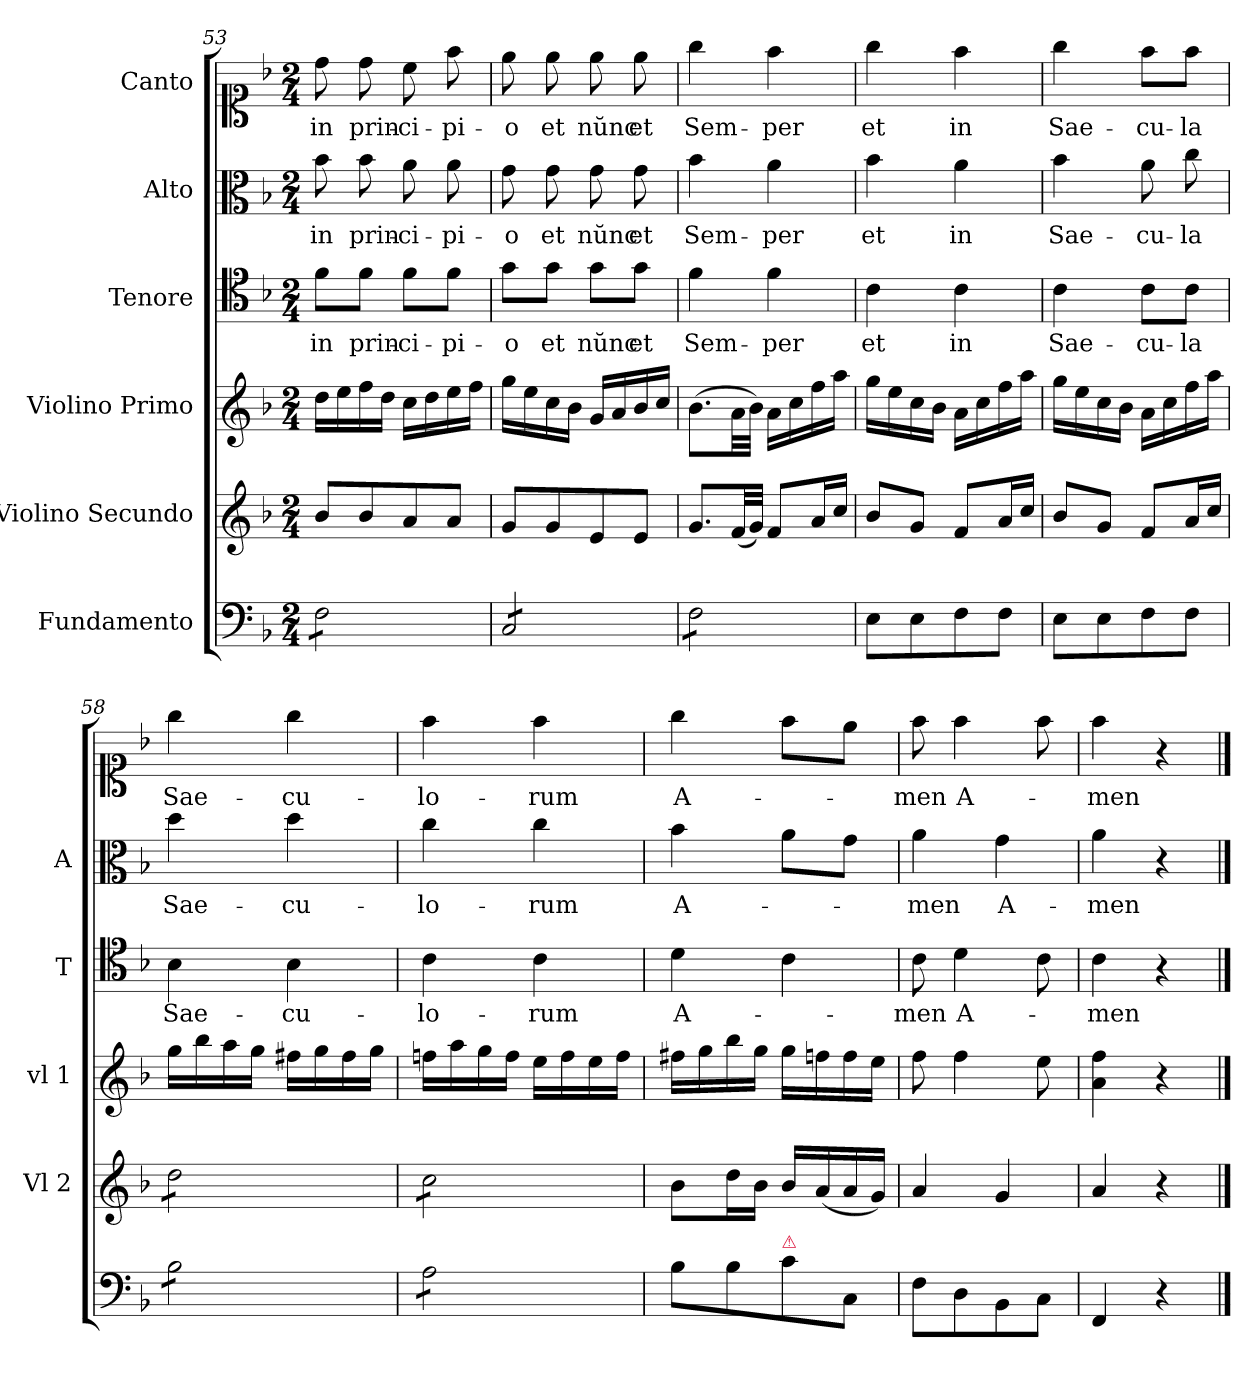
**kern	**kern	**kern	**kern	**text	**kern	**text	**kern	**text
*part6	*part5	*part4	*part3	*part3	*part2	*part2	*part1	*part1
*staff6	*staff5	*staff4	*staff3	*staff3	*staff2	*staff2	*staff1	*staff1
*I"Fundamento	*I"Violino Secundo	*I"Violino Primo	*I"Tenore	*	*I"Alto	*	*I"Canto	*
*	*I'Vl 2	*I'vl 1	*I'T	*	*I'A	*	*	*
*clefF4	*clefG2	*clefG2	*clefC4	*	*clefC3	*	*clefC1	*
*k[b-]	*k[b-]	*k[b-]	*k[b-]	*	*k[b-]	*	*k[b-]	*
*F:	*F:	*F:	*F:	*	*F:	*	*F:	*
*M2/4	*M2/4	*M2/4	*M2/4	*	*M2/4	*	*M2/4	*
=53	=53	=53	=53	=53	=53	=53	=53	=53
*tremolo	*	*	*	*	*	*	*	*
8F\L	8b-/L	16dd\LL	8f\L	in	8b-\	in	8dd\	in
.	.	16ee\	.	.	.	.	.	.
8F\	8b-/	16ff\	8f\J	prin-	8b-\	prin-	8dd\	prin-
.	.	16dd\JJ	.	.	.	.	.	.
8F\	8a/	16cc\LL	8f\L	-ci-	8a\	-ci-	8cc\	-ci-
.	.	16dd\	.	.	.	.	.	.
8F\J	8a/J	16ee\	8f\J	-pi-	8a\	-pi-	8ff\	-pi-
.	.	16ff\JJ	.	.	.	.	.	.
=54	=54	=54	=54	=54	=54	=54	=54	=54
8C/L	8g/L	16gg\LL	8g\L	-o	8g\	-o	8ee\	-o
.	.	16ee\	.	.	.	.	.	.
8C/	8g/	16cc\	8g\J	et	8g\	et	8ee\	et
.	.	16b-\JJ	.	.	.	.	.	.
8C/	8e/	16g/LL	8g\L	nŭnc	8g\	nŭnc	8ee\	nŭnc
.	.	16a/	.	.	.	.	.	.
8C/J	8e/J	16b-/	8g\J	et	8g\	et	8ee\	et
.	.	16cc/JJ	.	.	.	.	.	.
=55	=55	=55	=55	=55	=55	=55	=55	=55
8F\L	8.g/L	(8.b-\L	4f\	Sem-	4b-\	Sem-	4gg\	Sem-
8F\	.	.	.	.	.	.	.	.
.	(32f/LL	32a\LL	.	.	.	.	.	.
.	32g/JJJ)	32b-\JJJ)	.	.	.	.	.	.
8F\	8f/L	16a\LL	4f\	-per	4a\	-per	4ff\	-per
.	.	16cc\	.	.	.	.	.	.
8F\J	16a/L	16ff\	.	.	.	.	.	.
*Xtremolo	*	*	*	*	*	*	*	*
.	16cc/JJ	16aa\JJ	.	.	.	.	.	.
=56	=56	=56	=56	=56	=56	=56	=56	=56
8E\L	8b-/L	16gg\LL	4c\	et	4b-\	et	4gg\	et
.	.	16ee\	.	.	.	.	.	.
8E\	8g/J	16cc\	.	.	.	.	.	.
.	.	16b-\JJ	.	.	.	.	.	.
8F\	8f/L	16a\LL	4c\	in	4a\	in	4ff\	in
.	.	16cc\	.	.	.	.	.	.
8F\J	16a/L	16ff\	.	.	.	.	.	.
.	16cc/JJ	16aa\JJ	.	.	.	.	.	.
=57	=57	=57	=57	=57	=57	=57	=57	=57
8E\L	8b-/L	16gg\LL	4c\	Sae-	4b-\	Sae-	4gg\	Sae-
.	.	16ee\	.	.	.	.	.	.
8E\	8g/J	16cc\	.	.	.	.	.	.
.	.	16b-\JJ	.	.	.	.	.	.
8F\	8f/L	16a\LL	8c\L	-cu-	8a\	-cu-	8ff\L	-cu-
.	.	16cc\	.	.	.	.	.	.
8F\J	16a/L	16ff\	8c\J	-la	8cc\	-la	8ff\J	-la
.	16cc/JJ	16aa\JJ	.	.	.	.	.	.
=58	=58	=58	=58	=58	=58	=58	=58	=58
*tremolo	*	*	*	*	*	*	*	*
*	*tremolo	*	*	*	*	*	*	*
8B-\L	8dd\L	16gg\LL	4B-\	Sae-	4dd\	Sae-	4gg\	Sae-
.	.	16bb-\	.	.	.	.	.	.
8B-\	8dd\	16aa\	.	.	.	.	.	.
.	.	16gg\JJ	.	.	.	.	.	.
8B-\	8dd\	16ff#X\LL	4B-\	-cu-	4dd\	-cu-	4gg\	-cu-
.	.	16gg\	.	.	.	.	.	.
8B-\J	8dd\J	16ff#\	.	.	.	.	.	.
.	.	16gg\JJ	.	.	.	.	.	.
=59	=59	=59	=59	=59	=59	=59	=59	=59
8A\L	8cc\L	16ffn\LL	4c\	-lo-	4cc\	-lo-	4ff\	-lo-
.	.	16aa\	.	.	.	.	.	.
8A\	8cc\	16gg\	.	.	.	.	.	.
.	.	16ff\JJ	.	.	.	.	.	.
8A\	8cc\	16ee\LL	4c\	-rum	4cc\	-rum	4ff\	-rum
.	.	16ff\	.	.	.	.	.	.
8A\J	8cc\J	16ee\	.	.	.	.	.	.
*	*Xtremolo	*	*	*	*	*	*	*
*Xtremolo	*	*	*	*	*	*	*	*
.	.	16ff\JJ	.	.	.	.	.	.
=60	=60	=60	=60	=60	=60	=60	=60	=60
8B-\L	8b-\L	16ff#X\LL	4d\	A-	4b-\	A-	4gg\	A-
.	.	16gg\	.	.	.	.	.	.
8B-\	16dd\L	16bb-\	.	.	.	.	.	.
.	16b-\JJ	16gg\JJ	.	.	.	.	.	.
!LO:TX:a:color=crimson:t=⚠	!	!	!	!	!	!	!	!
8c\	16b-/LL	16gg\LL	4c\	.	8a\L	.	8ff\L	.
.	(16a/	16ffn\	.	.	.	.	.	.
8C/J	16a/	16ff\	.	.	8g\J	.	8ee\J	.
.	16g/JJ)	16ee\JJ	.	.	.	.	.	.
=61	=61	=61	=61	=61	=61	=61	=61	=61
8F\L	4a/	8ff\	8c\	-men	4a\	-men	8ff\	-men
8D\	.	4ff\	4d\	A-	.	.	4ff\	A-
8BB-\	4g/	.	.	.	4g\	A-	.	.
8C\J	.	8ee\	8c\	.	.	.	8ff\	.
=62	=62	=62	=62	=62	=62	=62	=62	=62
4FF/	4a/	4a\ 4ff\	4c\	-men	4a\	-men	4ff\	-men
4r	4r	4r	4r	.	4r	.	4r	.
==	==	==	==	==	==	==	==	==
*-	*-	*-	*-	*-	*-	*-	*-	*-
